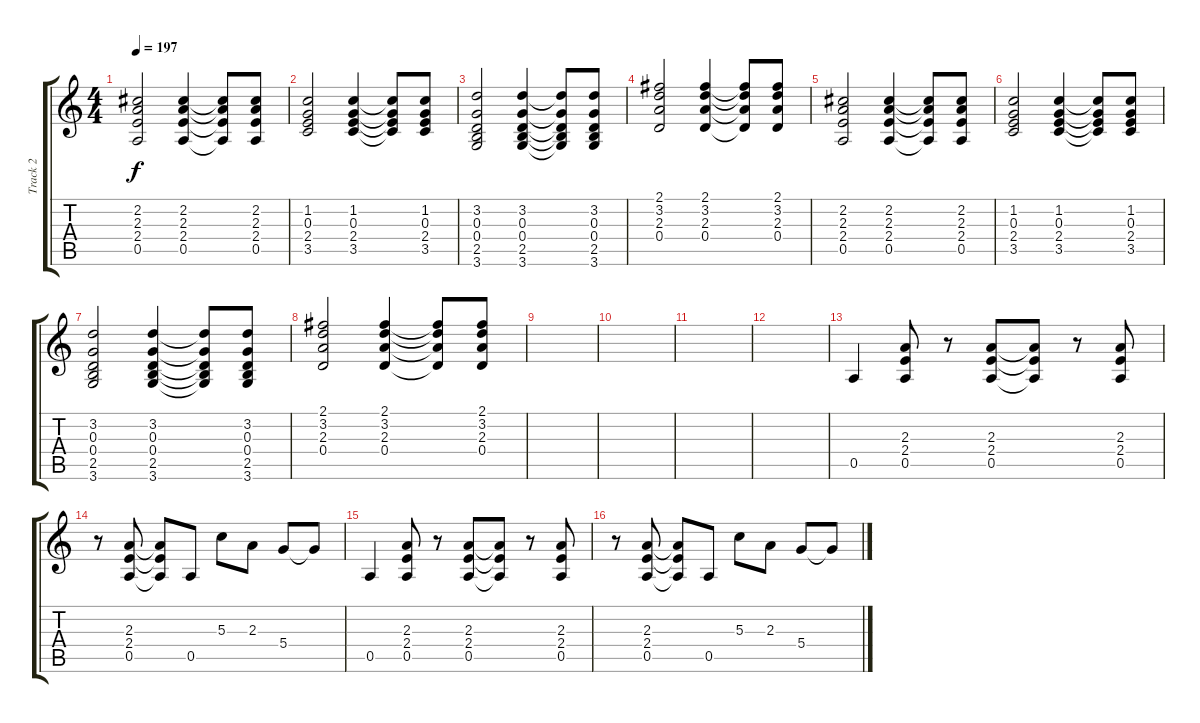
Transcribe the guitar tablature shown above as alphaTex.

\track ("Track 2" "Track 2") {instrument overdrivenguitar}
\staff {score tabs}
\tuning (E4 B3 G3 D3 A2 E2) {hide}
\ts (4 4)
\tempo 197
\clef g2
\ks c
(2.2 2.3 2.4 0.5).2{dy f} (2.2 2.3 2.4 0.5).4 (2.2{t} 2.3{t} 2.4{t} 0.5{t}).8 (2.2 2.3 2.4 0.5).8 |
(1.2 0.3 2.4 3.5).2 (1.2 0.3 2.4 3.5).4 (1.2{t} 0.3{t} 2.4{t} 3.5{t}).8 (1.2 0.3 2.4 3.5).8 |
(3.2 0.3 0.4 2.5 3.6).2 (3.2 0.3 0.4 2.5 3.6).4 (3.2{t} 0.3{t} 0.4{t} 2.5{t} 3.6{t}).8 (3.2 0.3 0.4 2.5 3.6).8 |
(2.1 3.2 2.3 0.4).2 (2.1 3.2 2.3 0.4).4 (2.1{t} 3.2{t} 2.3{t} 0.4{t}).8 (2.1 3.2 2.3 0.4).8 |
(2.2 2.3 2.4 0.5).2 (2.2 2.3 2.4 0.5).4 (2.2{t} 2.3{t} 2.4{t} 0.5{t}).8 (2.2 2.3 2.4 0.5).8 |
(1.2 0.3 2.4 3.5).2 (1.2 0.3 2.4 3.5).4 (1.2{t} 0.3{t} 2.4{t} 3.5{t}).8 (1.2 0.3 2.4 3.5).8 |
(3.2 0.3 0.4 2.5 3.6).2 (3.2 0.3 0.4 2.5 3.6).4 (3.2{t} 0.3{t} 0.4{t} 2.5{t} 3.6{t}).8 (3.2 0.3 0.4 2.5 3.6).8 |
(2.1 3.2 2.3 0.4).2 (2.1 3.2 2.3 0.4).4 (2.1{t} 3.2{t} 2.3{t} 0.4{t}).8 (2.1 3.2 2.3 0.4).8 |
|
|
|
|
0.5.4 (2.3 2.4 0.5).8 r.8 (2.3 2.4 0.5).8 (2.3{t} 2.4{t} 0.5{t}).8 r.8 (2.3 2.4 0.5).8 |
r.8 (2.3 2.4 0.5).8 (2.3{t} 2.4{t} 0.5{t}).8 0.5.8 5.3.8 2.3.8 5.4.8 5.4{t}.8 |
0.5.4 (2.3 2.4 0.5).8 r.8 (2.3 2.4 0.5).8 (2.3{t} 2.4{t} 0.5{t}).8 r.8 (2.3 2.4 0.5).8 |
r.8 (2.3 2.4 0.5).8 (2.3{t} 2.4{t} 0.5{t}).8 0.5.8 5.3.8 2.3.8 5.4.8 5.4{t}.8
